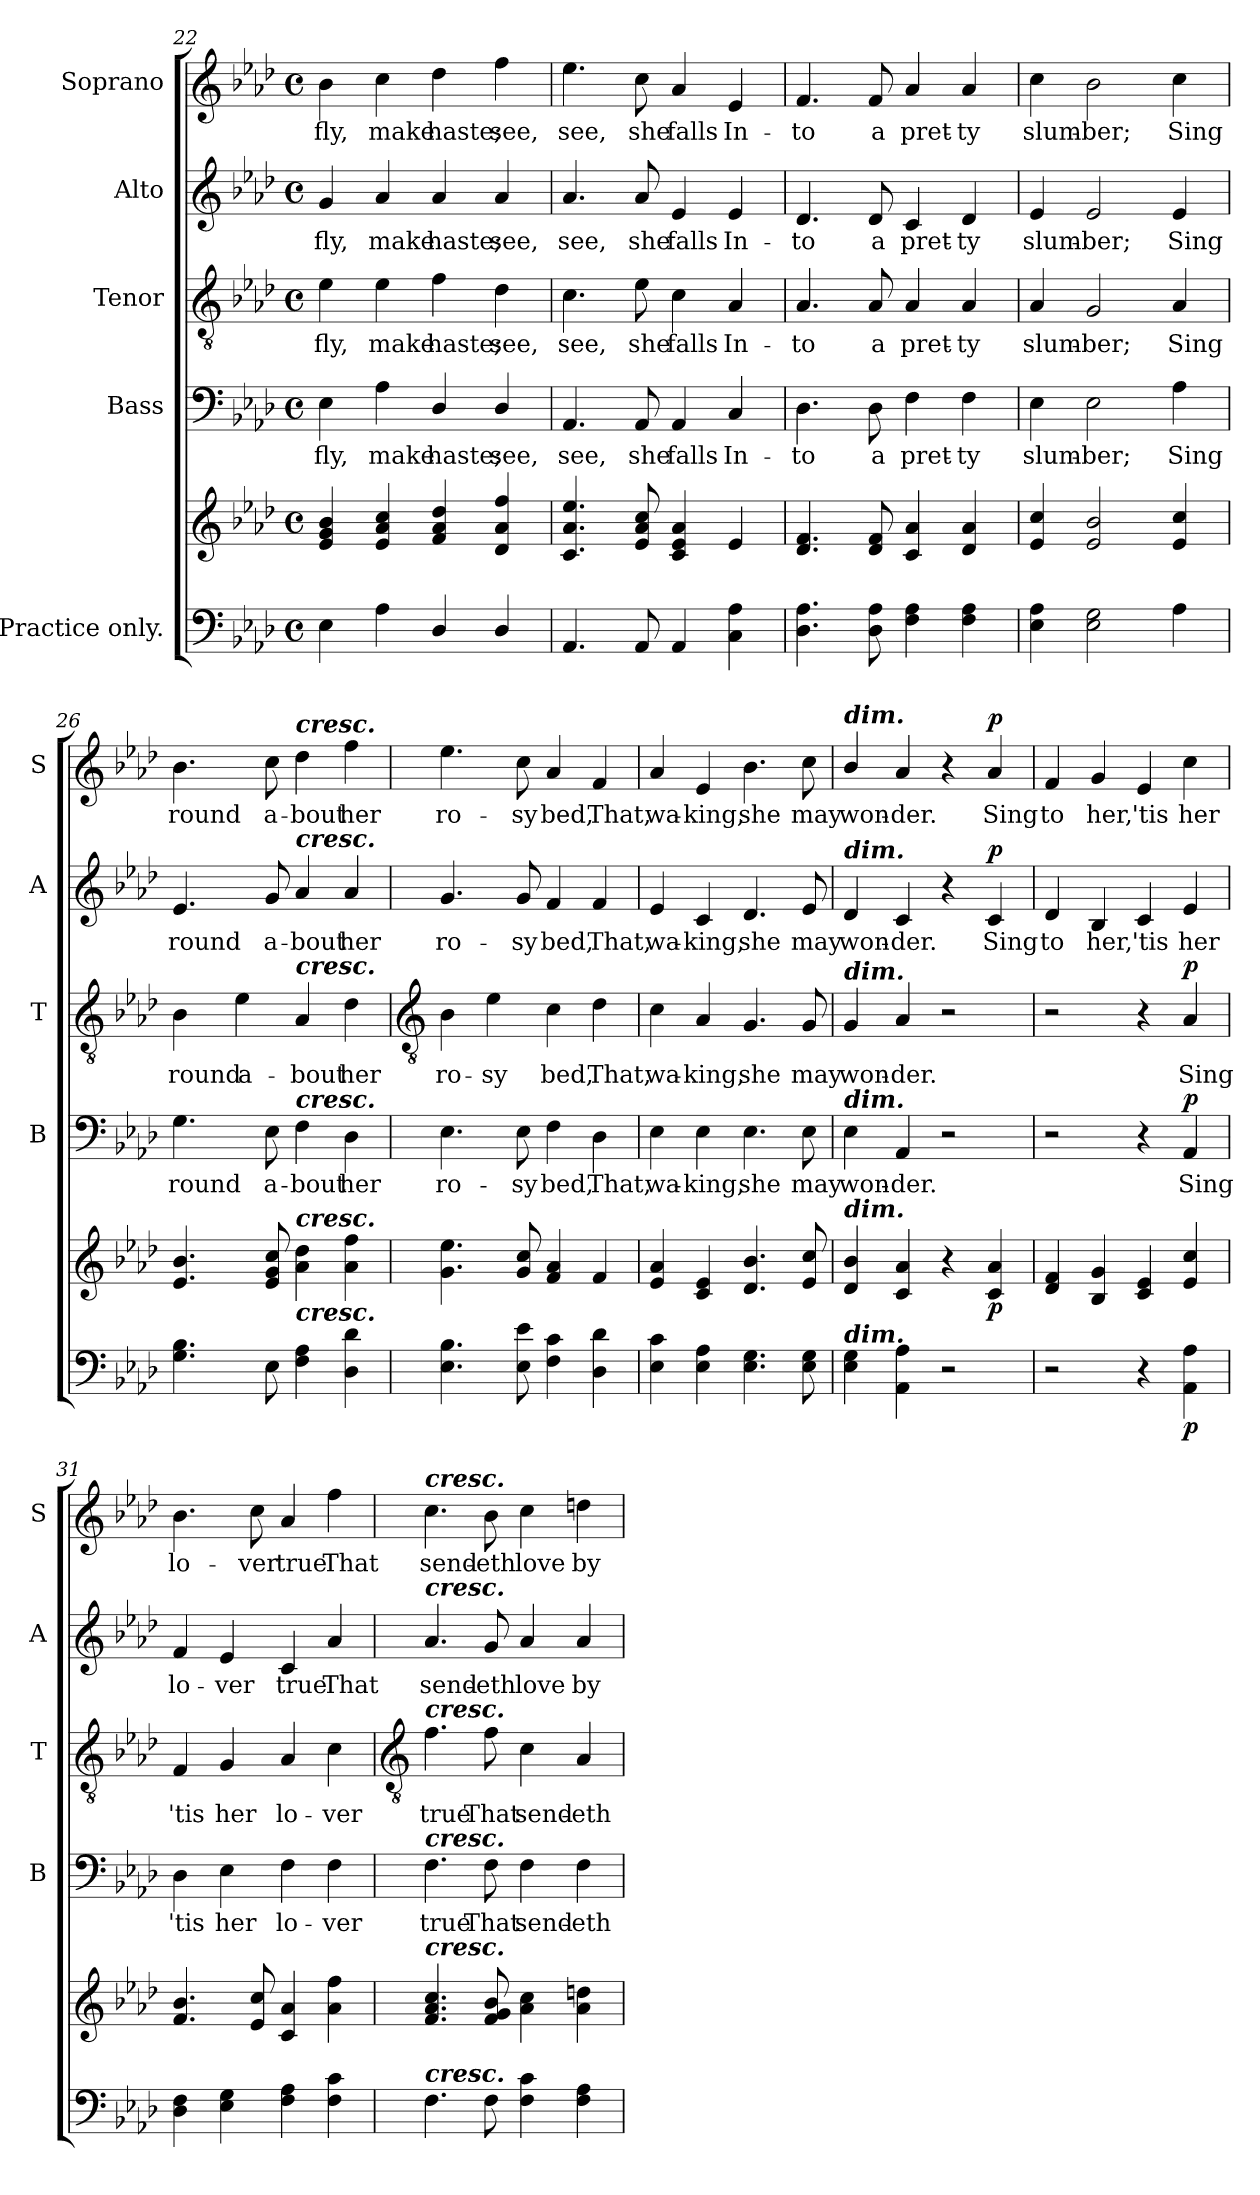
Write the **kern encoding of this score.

**kern	**kern	**dynam	**kern	**text	**dynam	**kern	**text	**dynam	**kern	**text	**dynam	**kern	**text	**dynam
*part5	*part5	*part5	*part4	*part4	*part4	*part3	*part3	*part3	*part2	*part2	*part2	*part1	*part1	*part1
*staff6	*staff5	*staff5/6	*staff4	*staff4	*staff4	*staff3	*staff3	*staff3	*staff2	*staff2	*staff2	*staff1	*staff1	*staff1
*I"Practice only.	*	*	*I"Bass	*	*	*I"Tenor	*	*	*I"Alto	*	*	*I"Soprano	*	*
*	*	*	*I'B	*	*	*I'T	*	*	*I'A	*	*	*I'S	*	*
*clefF4	*clefG2	*	*clefF4	*	*	*clefGv2	*	*	*clefG2	*	*	*clefG2	*	*
*k[b-e-a-d-]	*k[b-e-a-d-]	*	*k[b-e-a-d-]	*	*	*k[b-e-a-d-]	*	*	*k[b-e-a-d-]	*	*	*k[b-e-a-d-]	*	*
*A-:	*A-:	*	*A-:	*	*	*A-:	*	*	*A-:	*	*	*A-:	*	*
*M4/4	*M4/4	*	*M4/4	*	*	*M4/4	*	*	*M4/4	*	*	*M4/4	*	*
*met(c)	*met(c)	*	*met(c)	*	*	*met(c)	*	*	*met(c)	*	*	*met(c)	*	*
=22	=22	=22	=22	=22	=22	=22	=22	=22	=22	=22	=22	=22	=22	=22
!	!	!	!	!LO:LY:b	!	!	!LO:LY:b	!	!	!LO:LY:b	!	!	!LO:LY:b	!
4E-	4e- 4g 4b-	.	4E-	fly,	.	4e-	fly,	.	4g	fly,	.	4b-	fly,	.
!	!	!	!	!LO:LY:b	!	!	!LO:LY:b	!	!	!LO:LY:b	!	!	!LO:LY:b	!
4A-	4e- 4a- 4cc	.	4A-	make	.	4e-	make	.	4a-	make	.	4cc	make	.
!	!	!	!	!LO:LY:b	!	!	!LO:LY:b	!	!	!LO:LY:b	!	!	!LO:LY:b	!
4D-/	4f 4a- 4dd-	.	4D-/	haste;	.	4f	haste;	.	4a-	haste;	.	4dd-	haste;	.
!	!	!	!	!LO:LY:b	!	!	!LO:LY:b	!	!	!LO:LY:b	!	!	!LO:LY:b	!
4D-/	4d- 4a- 4ff	.	4D-/	see,	.	4d-	see,	.	4a-	see,	.	4ff	see,	.
=23	=23	=23	=23	=23	=23	=23	=23	=23	=23	=23	=23	=23	=23	=23
!	!	!	!	!LO:LY:b	!	!	!LO:LY:b	!	!	!LO:LY:b	!	!	!LO:LY:b	!
4.AA-	4.c 4.a- 4.ee-	.	4.AA-	see,	.	4.c	see,	.	4.a-	see,	.	4.ee-	see,	.
!	!	!	!	!LO:LY:b	!	!	!LO:LY:b	!	!	!LO:LY:b	!	!	!LO:LY:b	!
8AA-	8e- 8a- 8cc	.	8AA-	she	.	8e-	she	.	8a-	she	.	8cc	she	.
!	!	!	!	!LO:LY:b	!	!	!LO:LY:b	!	!	!LO:LY:b	!	!	!LO:LY:b	!
4AA-	4c 4e- 4a-	.	4AA-	falls	.	4c	falls	.	4e-	falls	.	4a-	falls	.
!	!	!	!	!LO:LY:b	!	!	!LO:LY:b	!	!	!LO:LY:b	!	!	!LO:LY:b	!
4C 4A-	4e-	.	4C	In-	.	4A-	In-	.	4e-	In-	.	4e-	In-	.
=24	=24	=24	=24	=24	=24	=24	=24	=24	=24	=24	=24	=24	=24	=24
!	!	!	!	!LO:LY:b	!	!	!LO:LY:b	!	!	!LO:LY:b	!	!	!LO:LY:b	!
4.D- 4.A-	4.d- 4.f	.	4.D-	-to	.	4.A-	-to	.	4.d-	-to	.	4.f	-to	.
!	!	!	!	!LO:LY:b	!	!	!LO:LY:b	!	!	!LO:LY:b	!	!	!LO:LY:b	!
8D- 8A-	8d- 8f	.	8D-	a	.	8A-	a	.	8d-	a	.	8f	a	.
!	!	!	!	!LO:LY:b	!	!	!LO:LY:b	!	!	!LO:LY:b	!	!	!LO:LY:b	!
4F 4A-	4c 4a-	.	4F	pret-	.	4A-	pret-	.	4c	pret-	.	4a-	pret-	.
!	!	!	!	!LO:LY:b	!	!	!LO:LY:b	!	!	!LO:LY:b	!	!	!LO:LY:b	!
4F 4A-	4d- 4a-	.	4F	-ty	.	4A-	-ty	.	4d-	-ty	.	4a-	-ty	.
=25	=25	=25	=25	=25	=25	=25	=25	=25	=25	=25	=25	=25	=25	=25
!	!	!	!	!LO:LY:b	!	!	!LO:LY:b	!	!	!LO:LY:b	!	!	!LO:LY:b	!
4E- 4A-	4e- 4cc	.	4E-	slum-	.	4A-	slum-	.	4e-	slum-	.	4cc	slum-	.
!	!	!	!	!LO:LY:b	!	!	!LO:LY:b	!	!	!LO:LY:b	!	!	!LO:LY:b	!
2E- 2G	2e- 2b-	.	2E-	-ber;	.	2G	-ber;	.	2e-	-ber;	.	2b-	-ber;	.
!	!	!	!	!LO:LY:b	!	!	!LO:LY:b	!	!	!LO:LY:b	!	!	!LO:LY:b	!
4A-	4e- 4cc	.	4A-	Sing	.	4A-	Sing	.	4e-	Sing	.	4cc	Sing	.
=26	=26	=26	=26	=26	=26	=26	=26	=26	=26	=26	=26	=26	=26	=26
!	!	!	!	!LO:LY:b	!	!	!LO:LY:b	!	!	!LO:LY:b	!	!	!LO:LY:b	!
4.G 4.B-	4.e- 4.b-	.	4.G	round	.	4B-	round	.	4.e-	round	.	4.b-	round	.
!	!	!	!	!	!	!	!LO:LY:b	!	!	!	!	!	!	!
.	.	.	.	.	.	4e-	a-	.	.	.	.	.	.	.
!	!	!	!	!LO:LY:b	!	!	!	!	!	!LO:LY:b	!	!	!LO:LY:b	!
8E-	8e- 8g 8cc	.	8E-	a-	.	.	.	.	8g	a-	.	8cc	a-	.
!	!	!	!	!	!	!	!	!	!	!	!	!LO:TX:a:Bi:t=cresc.	!	!
!	!	!	!	!	!	!	!	!	!LO:TX:a:Bi:t=cresc.	!	!	!	!	!
!	!	!	!	!	!	!LO:TX:a:Bi:t=cresc.	!	!	!	!	!	!	!	!
!	!	!	!LO:TX:a:Bi:t=cresc.	!	!	!	!	!	!	!	!	!	!	!
!	!LO:TX:a:Bi:t=cresc.	!	!	!	!	!	!	!	!	!	!	!	!	!
!LO:TX:a:Bi:t=cresc.	!	!	!	!	!	!	!	!	!	!	!	!	!	!
!	!	!	!	!LO:LY:b	!	!	!LO:LY:b	!	!	!LO:LY:b	!	!	!LO:LY:b	!
4F 4A-	4a- 4dd-	.	4F	-bout	.	4A-	-bout	.	4a-	-bout	.	4dd-	-bout	.
!	!	!	!	!LO:LY:b	!	!	!LO:LY:b	!	!	!LO:LY:b	!	!	!LO:LY:b	!
4D- 4d-	4a- 4ff	.	4D-	her	.	4d-	her	.	4a-	her	.	4ff	her	.
!!LO:LB:g=z
=27	=27	=27	=27	=27	=27	=27	=27	=27	=27	=27	=27	=27	=27	=27
*	*	*	*	*	*	*clefGv2	*	*	*	*	*	*	*	*
!	!	!	!	!LO:LY:b	!	!	!LO:LY:b	!	!	!LO:LY:b	!	!	!LO:LY:b	!
4.E- 4.B-	4.g 4.ee-	.	4.E-	ro-	.	4B-	ro-	.	4.g	ro-	.	4.ee-	ro-	.
!	!	!	!	!	!	!	!LO:LY:b	!	!	!	!	!	!	!
.	.	.	.	.	.	4e-	-sy	.	.	.	.	.	.	.
!	!	!	!	!LO:LY:b	!	!	!	!	!	!LO:LY:b	!	!	!LO:LY:b	!
8E- 8e-	8g 8cc	.	8E-	-sy	.	.	.	.	8g	-sy	.	8cc	-sy	.
!	!	!	!	!LO:LY:b	!	!	!LO:LY:b	!	!	!LO:LY:b	!	!	!LO:LY:b	!
4F 4c	4f 4a-	.	4F	bed,	.	4c	bed,	.	4f	bed,	.	4a-	bed,	.
!	!	!	!	!LO:LY:b	!	!	!LO:LY:b	!	!	!LO:LY:b	!	!	!LO:LY:b	!
4D- 4d-	4f	.	4D-	That,	.	4d-	That,	.	4f	That,	.	4f	That,	.
=28	=28	=28	=28	=28	=28	=28	=28	=28	=28	=28	=28	=28	=28	=28
!	!	!	!	!LO:LY:b	!	!	!LO:LY:b	!	!	!LO:LY:b	!	!	!LO:LY:b	!
4E- 4c	4e- 4a-	.	4E-	wa-	.	4c	wa-	.	4e-	wa-	.	4a-	wa-	.
!	!	!	!	!LO:LY:b	!	!	!LO:LY:b	!	!	!LO:LY:b	!	!	!LO:LY:b	!
4E- 4A-	4c 4e-	.	4E-	-king,	.	4A-	-king,	.	4c	-king,	.	4e-	-king,	.
!	!	!	!	!LO:LY:b	!	!	!LO:LY:b	!	!	!LO:LY:b	!	!	!LO:LY:b	!
4.E- 4.G	4.d- 4.b-	.	4.E-	she	.	4.G	she	.	4.d-	she	.	4.b-	she	.
!	!	!	!	!LO:LY:b	!	!	!LO:LY:b	!	!	!LO:LY:b	!	!	!LO:LY:b	!
8E- 8G	8e- 8cc	.	8E-	may	.	8G	may	.	8e-	may	.	8cc	may	.
=29	=29	=29	=29	=29	=29	=29	=29	=29	=29	=29	=29	=29	=29	=29
!	!	!	!	!	!	!	!	!	!	!	!	!LO:TX:a:Bi:t=dim.	!	!
!	!	!	!	!	!	!	!	!	!LO:TX:a:Bi:t=dim.	!	!	!	!	!
!	!	!	!	!	!	!LO:TX:a:Bi:t=dim.	!	!	!	!	!	!	!	!
!	!	!	!LO:TX:a:Bi:t=dim.	!	!	!	!	!	!	!	!	!	!	!
!	!LO:TX:a:Bi:t=dim.	!	!	!	!	!	!	!	!	!	!	!	!	!
!LO:TX:a:Bi:t=dim.	!	!	!	!	!	!	!	!	!	!	!	!	!	!
!	!	!	!	!LO:LY:b	!	!	!LO:LY:b	!	!	!LO:LY:b	!	!	!LO:LY:b	!
4E- 4G	4d-/ 4b-/	.	4E-	won-	.	4G	won-	.	4d-	won-	.	4b-/	won-	.
!	!	!	!	!LO:LY:b	!	!	!LO:LY:b	!	!	!LO:LY:b	!	!	!LO:LY:b	!
4AA- 4A-	4c 4a-	.	4AA-	-der.	.	4A-	-der.	.	4c	-der.	.	4a-	-der.	.
2r	4r	.	2r	.	.	2r	.	.	4r	.	.	4r	.	.
!	!	!LO:DY:b	!	!	!	!	!	!	!	!LO:LY:b	!LO:DY:b	!	!LO:LY:b	!LO:DY:b
.	4c 4a-	p	.	.	.	.	.	.	4c	Sing	p	4a-	Sing	p
=30	=30	=30	=30	=30	=30	=30	=30	=30	=30	=30	=30	=30	=30	=30
!	!	!	!	!	!	!	!	!	!	!LO:LY:b	!	!	!LO:LY:b	!
2r	4d- 4f	.	2r	.	.	2r	.	.	4d-	to	.	4f	to	.
!	!	!	!	!	!	!	!	!	!	!LO:LY:b	!	!	!LO:LY:b	!
.	4B- 4g	.	.	.	.	.	.	.	4B-	her,	.	4g	her,	.
!	!	!	!	!	!	!	!	!	!	!LO:LY:b	!	!	!LO:LY:b	!
4r	4c 4e-	.	4r	.	.	4r	.	.	4c	'tis	.	4e-	'tis	.
!	!	!LO:DY:b=2	!	!LO:LY:b	!LO:DY:b	!	!LO:LY:b	!LO:DY:b	!	!LO:LY:b	!	!	!LO:LY:b	!
4AA- 4A-	4e- 4cc	p	4AA-	Sing	p	4A-	Sing	p	4e-	her	.	4cc	her	.
=31	=31	=31	=31	=31	=31	=31	=31	=31	=31	=31	=31	=31	=31	=31
!	!	!	!	!LO:LY:b	!	!	!LO:LY:b	!	!	!LO:LY:b	!	!	!LO:LY:b	!
4D- 4F	4.f 4.b-	.	4D-	'tis	.	4F	'tis	.	4f	lo-	.	4.b-	lo-	.
!	!	!	!	!LO:LY:b	!	!	!LO:LY:b	!	!	!LO:LY:b	!	!	!	!
4E- 4G	.	.	4E-	her	.	4G	her	.	4e-	-ver	.	.	.	.
!	!	!	!	!	!	!	!	!	!	!	!	!	!LO:LY:b	!
.	8e- 8cc	.	.	.	.	.	.	.	.	.	.	8cc	-ver	.
!	!	!	!	!LO:LY:b	!	!	!LO:LY:b	!	!	!LO:LY:b	!	!	!LO:LY:b	!
4F 4A-	4c 4a-	.	4F	lo-	.	4A-	lo-	.	4c	true	.	4a-	true	.
!	!	!	!	!LO:LY:b	!	!	!LO:LY:b	!	!	!LO:LY:b	!	!	!LO:LY:b	!
4F 4c	4a- 4ff	.	4F	-ver	.	4c	-ver	.	4a-	That	.	4ff	That	.
!!LO:LB:g=z
=32	=32	=32	=32	=32	=32	=32	=32	=32	=32	=32	=32	=32	=32	=32
*	*	*	*	*	*	*clefGv2	*	*	*	*	*	*	*	*
!	!	!	!	!	!	!	!	!	!	!	!	!LO:TX:a:Bi:t=cresc.	!	!
!	!	!	!	!	!	!	!	!	!LO:TX:a:Bi:t=cresc.	!	!	!	!	!
!	!	!	!	!	!	!LO:TX:a:Bi:t=cresc.	!	!	!	!	!	!	!	!
!	!	!	!LO:TX:a:Bi:t=cresc.	!	!	!	!	!	!	!	!	!	!	!
!	!LO:TX:a:Bi:t=cresc.	!	!	!	!	!	!	!	!	!	!	!	!	!
!LO:TX:a:Bi:t=cresc.	!	!	!	!	!	!	!	!	!	!	!	!	!	!
!	!	!	!	!LO:LY:b	!	!	!LO:LY:b	!	!	!LO:LY:b	!	!	!LO:LY:b	!
4.F	4.f 4.a- 4.cc	.	4.F	true	.	4.f	true	.	4.a-	send-	.	4.cc	send-	.
!	!	!	!	!LO:LY:b	!	!	!LO:LY:b	!	!	!LO:LY:b	!	!	!LO:LY:b	!
8F	8f 8g 8b-	.	8F	That	.	8f	That	.	8g	-eth	.	8b-	-eth	.
!	!	!	!	!LO:LY:b	!	!	!LO:LY:b	!	!	!LO:LY:b	!	!	!LO:LY:b	!
4F 4c	4a- 4cc	.	4F	send-	.	4c	send-	.	4a-	love	.	4cc	love	.
!	!	!	!	!LO:LY:b	!	!	!LO:LY:b	!	!	!LO:LY:b	!	!	!LO:LY:b	!
4F 4A-	4a- 4ddn	.	4F	-eth	.	4A-	-eth	.	4a-	by	.	4ddn	by	.
=	=	=	=	=	=	=	=	=	=	=	=	=	=	=
*-	*-	*-	*-	*-	*-	*-	*-	*-	*-	*-	*-	*-	*-	*-
